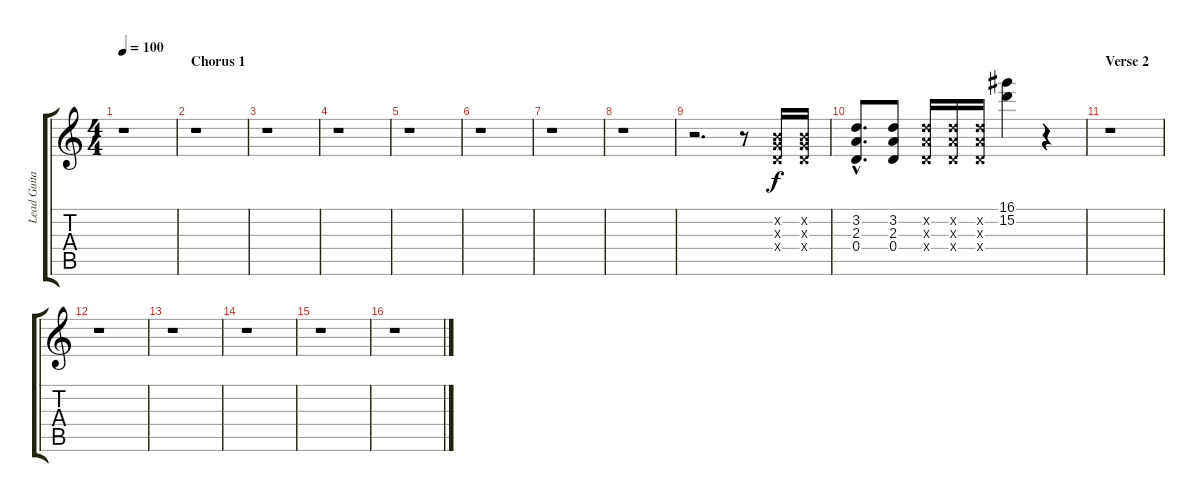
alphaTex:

\track ("Lead Guitar" "Lead Guita") {instrument overdrivenguitar}
\staff {score tabs}
\tuning (E4 B3 G3 D3 A2 E2) {hide}
\ts (4 4)
\tempo 100
\clef g2
\ks c
r.1{dy f} |
\section ("" "Chorus 1")
r.1 |
r.1 |
r.1 |
r.1 |
r.1 |
r.1 |
r.1 |
r.2{d volume 13} r.8 (0.2{x} 0.3{x} 0.4{x}).16 (0.2{x} 0.3{x} 0.4{x}).16 |
(3.2{hac} 2.3{hac} 0.4{hac}).8{d} (3.2 2.3 0.4).8 (3.2{x} 2.3{x} 0.4{x}).16 (3.2{x} 2.3{x} 0.4{x}).16 (3.2{x} 2.3{x} 0.4{x}).16 (16.1 15.2).4 r.4 |
\section ("" "Verse 2")
r.1 |
r.1 |
r.1 |
r.1 |
r.1 |
r.1
